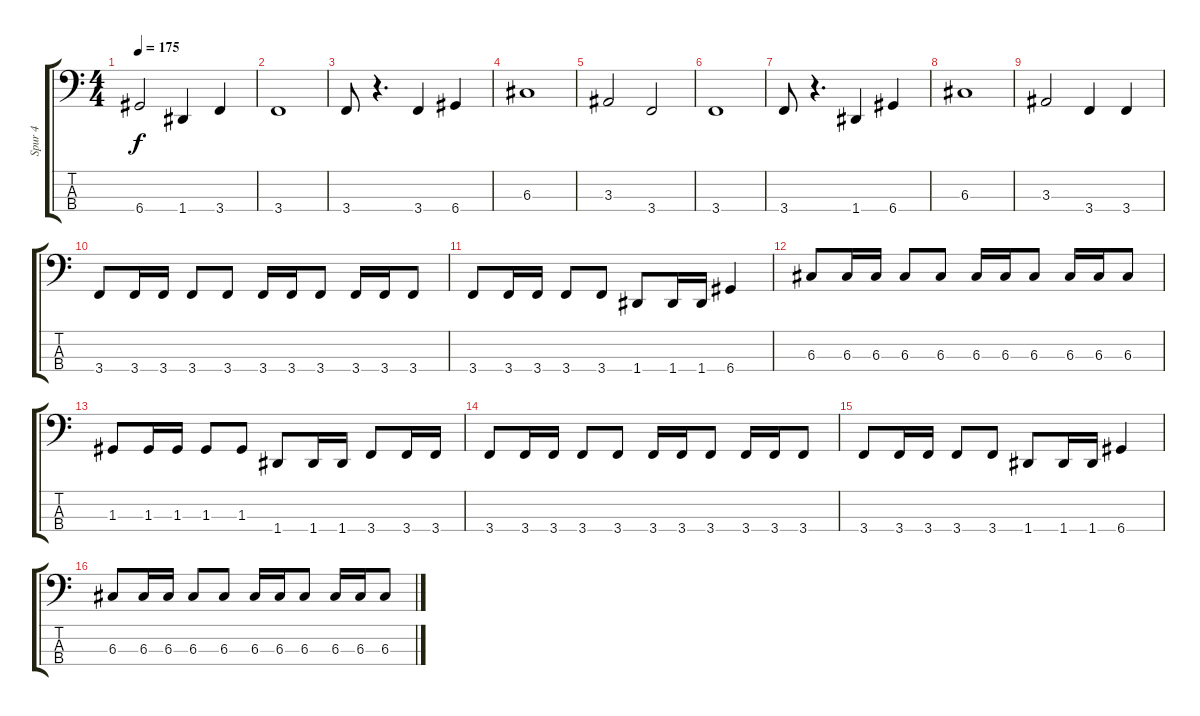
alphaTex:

\track ("Spur 4" "Spur 4") {instrument electricbasspick}
\staff {score tabs}
\tuning (F2 C2 G1 D1) {hide}
\ts (4 4)
\tempo 175
\clef f4
\ks c
6.4.2{dy f} 1.4.4 3.4.4 |
3.4.1 |
3.4.8 r.4{d} 3.4.4 6.4.4 |
6.3.1 |
3.3.2 3.4.2 |
3.4.1 |
3.4.8 r.4{d} 1.4.4 6.4.4 |
6.3.1 |
3.3.2 3.4.4 3.4.4 |
3.4.8 3.4.16 3.4.16 3.4.8 3.4.8 3.4.16 3.4.16 3.4.8 3.4.16 3.4.16 3.4.8 |
3.4.8 3.4.16 3.4.16 3.4.8 3.4.8 1.4.8 1.4.16 1.4.16 6.4.4 |
6.3.8 6.3.16 6.3.16 6.3.8 6.3.8 6.3.16 6.3.16 6.3.8 6.3.16 6.3.16 6.3.8 |
1.3.8 1.3.16 1.3.16 1.3.8 1.3.8 1.4.8 1.4.16 1.4.16 3.4.8 3.4.16 3.4.16 |
3.4.8 3.4.16 3.4.16 3.4.8 3.4.8 3.4.16 3.4.16 3.4.8 3.4.16 3.4.16 3.4.8 |
3.4.8 3.4.16 3.4.16 3.4.8 3.4.8 1.4.8 1.4.16 1.4.16 6.4.4 |
6.3.8 6.3.16 6.3.16 6.3.8 6.3.8 6.3.16 6.3.16 6.3.8 6.3.16 6.3.16 6.3.8
